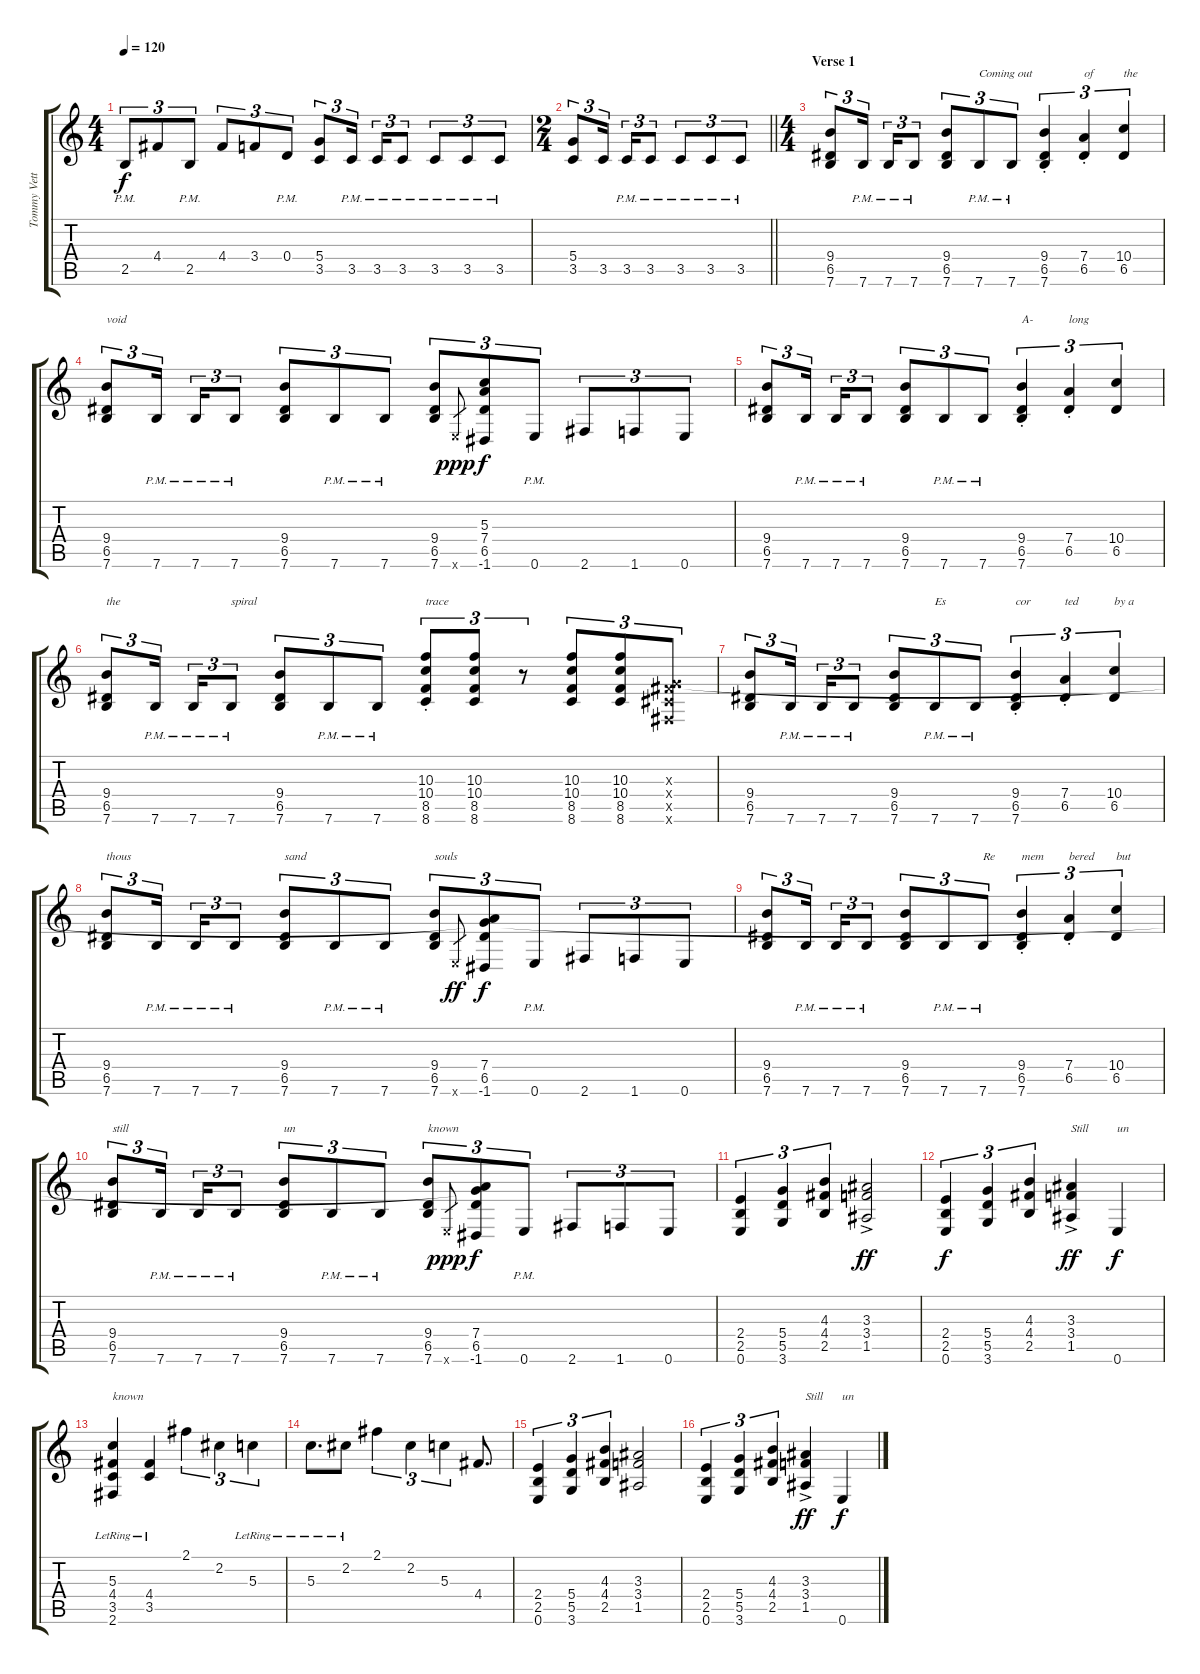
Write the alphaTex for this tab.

\track ("Tommy Vetterli" "Tommy Vett") {instrument distortionguitar}
\staff {score tabs}
\tuning (E4 B3 G3 D3 A2 E2) {hide}
\ts (4 4)
\tempo 120
\clef g2
\ks c
2.5{pm}.8{tu (3 2) dy f} 4.4.8{tu (3 2)} 2.5{pm}.8{tu (3 2)} 4.4.8{tu (3 2)} 3.4.8{tu (3 2)} 0.4{pm}.8{tu (3 2)} (5.4 3.5).8{tu (3 2)} 3.5{pm}.16{tu (3 2) beam splitsecondary} 3.5{pm}.16{tu (3 2)} 3.5{pm}.8{tu (3 2)} 3.5{pm}.8{tu (3 2)} 3.5{pm}.8{tu (3 2)} 3.5{pm}.8{tu (3 2)} |
\ts (2 4)
\barLineRight lightlight
(5.4 3.5).8{tu (3 2)} 3.5.16{tu (3 2) beam splitsecondary} 3.5{pm}.16{tu (3 2)} 3.5{pm}.8{tu (3 2)} 3.5{pm}.8{tu (3 2)} 3.5{pm}.8{tu (3 2)} 3.5{pm}.8{tu (3 2)} |
\ts (4 4)
\section ("" "Verse 1")
(9.4 6.5 7.6).8{tu (3 2)} 7.6{pm}.16{tu (3 2) beam splitsecondary} 7.6{pm}.16{tu (3 2)} 7.6{pm}.8{tu (3 2)} (9.4 6.5 7.6).8{tu (3 2)} 7.6{pm}.8{tu (3 2) txt "Coming out"} 7.6{pm}.8{tu (3 2)} (9.4{st} 6.5{st} 7.6{st}).4{tu (3 2)} (7.4{st} 6.5{st}).4{tu (3 2) txt "of"} (10.4 6.5).4{tu (3 2) txt "the"} |
(9.4 6.5 7.6).8{tu (3 2) txt "void"} 7.6{pm}.16{tu (3 2) beam splitsecondary} 7.6{pm}.16{tu (3 2)} 7.6{pm}.8{tu (3 2)} (9.4 6.5 7.6).8{tu (3 2)} 7.6{pm}.8{tu (3 2)} 7.6{pm}.8{tu (3 2)} (9.4 6.5 7.6).8{tu (3 2)} 0.6{x}.8{gr dy ppp} (5.3 7.4 6.5 -1.6).8{tu (3 2) dy f} 0.6{pm}.8{tu (3 2)} 2.6.8{tu (3 2)} 1.6.8{tu (3 2)} 0.6.8{tu (3 2)} |
(9.4 6.5 7.6).8{tu (3 2)} 7.6{pm}.16{tu (3 2) beam splitsecondary} 7.6{pm}.16{tu (3 2)} 7.6{pm}.8{tu (3 2)} (9.4 6.5 7.6).8{tu (3 2)} 7.6{pm}.8{tu (3 2)} 7.6{pm}.8{tu (3 2)} (9.4{st} 6.5{st} 7.6{st}).4{tu (3 2) txt "A-"} (7.4{st} 6.5{st}).4{tu (3 2) txt "long"} (10.4 6.5).4{tu (3 2)} |
(9.4 6.5 7.6).8{tu (3 2) txt "the"} 7.6{pm}.16{tu (3 2) beam splitsecondary} 7.6{pm}.16{tu (3 2)} 7.6{pm}.8{tu (3 2) txt "spiral"} (9.4 6.5 7.6).8{tu (3 2)} 7.6{pm}.8{tu (3 2)} 7.6{pm}.8{tu (3 2)} (10.3{st} 10.4{st} 8.5{st} 8.6{st}).8{tu (3 2) txt "trace"} (10.3 10.4 8.5 8.6).8{tu (3 2)} r.8{tu (3 2)} (10.3 10.4 8.5 8.6).8{tu (3 2)} (10.3 10.4 8.5 8.6).8{tu (3 2)} (0.3{x} 4.4{x} 4.5{x} 2.6{x}).8{tu (3 2)} |
(9.4 6.5 7.6).8{tu (3 2)} 7.6{pm}.16{tu (3 2) beam splitsecondary} 7.6{pm}.16{tu (3 2)} 7.6{pm}.8{tu (3 2)} (9.4 6.5 7.6).8{tu (3 2)} 7.6{pm}.8{tu (3 2) txt "Es"} 7.6{pm}.8{tu (3 2)} (9.4{st} 6.5{st} 7.6{st}).4{tu (3 2) txt "cor"} (7.4{st} 6.5{st}).4{tu (3 2) txt "ted"} (10.4 6.5).4{tu (3 2) txt "by a"} |
(9.4 6.5 7.6).8{tu (3 2) txt "thous"} 7.6{pm}.16{tu (3 2) beam splitsecondary} 7.6{pm}.16{tu (3 2)} 7.6{pm}.8{tu (3 2)} (9.4 6.5 7.6).8{tu (3 2) txt "sand"} 7.6{pm}.8{tu (3 2)} 7.6{pm}.8{tu (3 2)} (9.4 6.5 7.6).8{tu (3 2) txt "souls"} 0.6{x}.8{gr dy ff} (0.3{t} 7.4 6.5 -1.6).8{tu (3 2) dy f} 0.6{pm}.8{tu (3 2)} 2.6.8{tu (3 2)} 1.6.8{tu (3 2)} 0.6.8{tu (3 2)} |
(9.4 6.5 7.6).8{tu (3 2)} 7.6{pm}.16{tu (3 2) beam splitsecondary} 7.6{pm}.16{tu (3 2)} 7.6{pm}.8{tu (3 2)} (9.4 6.5 7.6).8{tu (3 2)} 7.6{pm}.8{tu (3 2)} 7.6{pm}.8{tu (3 2) txt "Re"} (9.4{st} 6.5{st} 7.6{st}).4{tu (3 2) txt "mem"} (7.4{st} 6.5{st}).4{tu (3 2) txt "bered"} (10.4 6.5).4{tu (3 2) txt "but"} |
(9.4 6.5 7.6).8{tu (3 2) txt "still"} 7.6{pm}.16{tu (3 2) beam splitsecondary} 7.6{pm}.16{tu (3 2)} 7.6{pm}.8{tu (3 2)} (9.4 6.5 7.6).8{tu (3 2) txt "un"} 7.6{pm}.8{tu (3 2)} 7.6{pm}.8{tu (3 2)} (9.4 6.5 7.6).8{tu (3 2) txt "known"} 0.6{x}.8{gr dy ppp} (0.3{t} 7.4 6.5 -1.6).8{tu (3 2) dy f} 0.6{pm}.8{tu (3 2)} 2.6.8{tu (3 2)} 1.6.8{tu (3 2)} 0.6.8{tu (3 2)} |
(2.4 2.5 0.6).4{tu (3 2)} (5.4 5.5 3.6).4{tu (3 2)} (4.3 4.4 2.5).4{tu (3 2)} (3.3{ac} 3.4{ac} 1.5{ac}).2{dy ff} |
(2.4 2.5 0.6).4{tu (3 2) dy f} (5.4 5.5 3.6).4{tu (3 2)} (4.3 4.4 2.5).4{tu (3 2)} (3.3{ac} 3.4{ac} 1.5{ac}).4{txt "Still" dy ff} 0.6.4{txt "un" dy f} |
(5.3 4.4{lr} 3.5 2.6{lr}).4{txt "known"} (4.4 3.5{lr}).4 2.1.4{tu (3 2)} 2.2.4{tu (3 2)} 5.3{lr}.4{tu (3 2)} |
5.3{lr}.8{d} 2.2{lr}.8 2.1.4{tu (3 2)} 2.2.4{tu (3 2)} 5.3.4{tu (3 2)} 4.4.8{d} |
(2.4 2.5 0.6).4{tu (3 2)} (5.4 5.5 3.6).4{tu (3 2)} (4.3 4.4 2.5).4{tu (3 2)} (3.3 3.4 1.5).2 |
(2.4 2.5 0.6).4{tu (3 2)} (5.4 5.5 3.6).4{tu (3 2)} (4.3 4.4 2.5).4{tu (3 2)} (3.3{ac} 3.4{ac} 1.5{ac}).4{txt "Still" dy ff} 0.6.4{txt "un" dy f}
